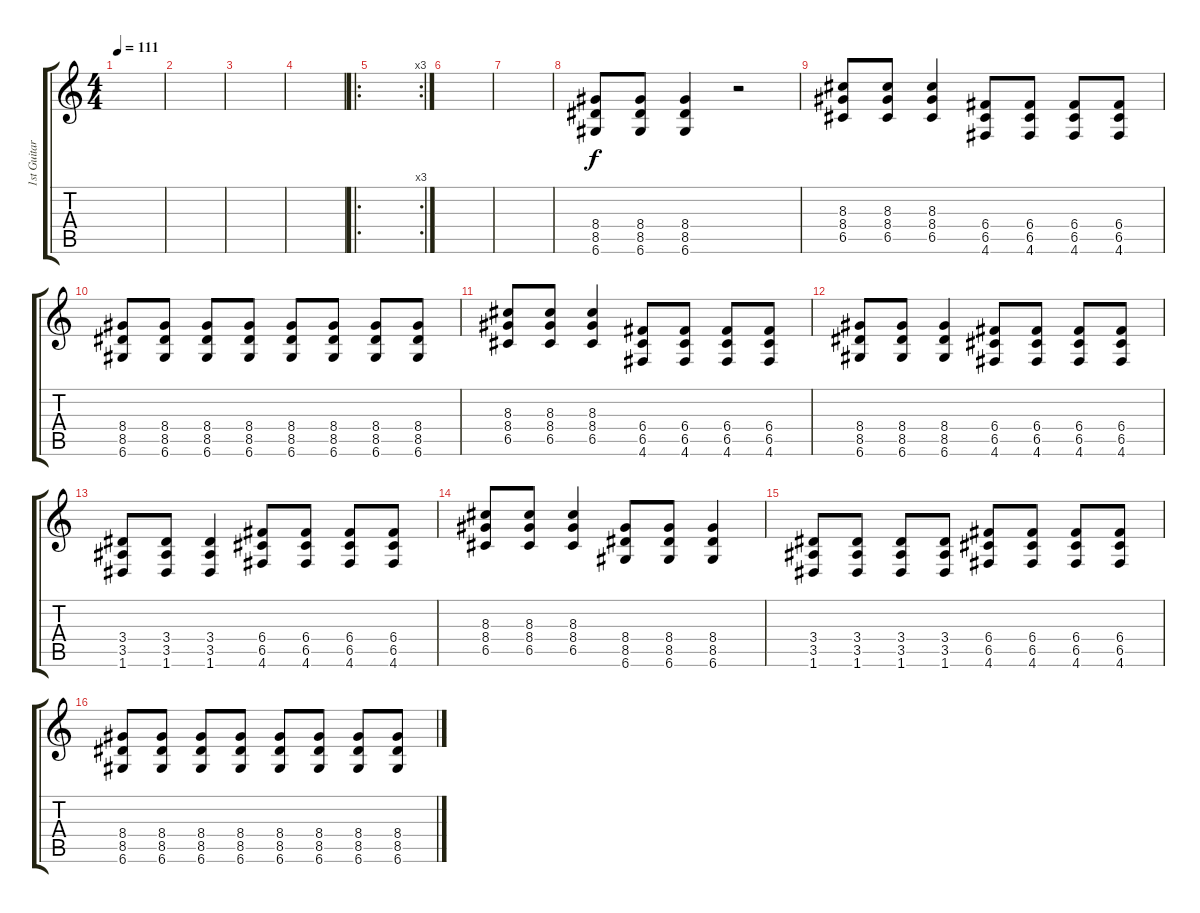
\track ("1st Guitar" "1st Guitar") {instrument distortionguitar}
\staff {score tabs}
\tuning (D4 A3 F3 C3 G2 D2) {hide}
\ts (4 4)
\tempo 111
\clef g2
\ks c
|
|
|
|
\ro
\rc 3
|
|
|
(8.4 8.5 6.6).8 (8.4 8.5 6.6).8 (8.4 8.5 6.6).4 r.2 |
(8.3 8.4 6.5).8 (8.3 8.4 6.5).8 (8.3 8.4 6.5).4 (6.4 6.5 4.6).8 (6.4 6.5 4.6).8 (6.4 6.5 4.6).8 (6.4 6.5 4.6).8 |
(8.4 8.5 6.6).8 (8.4 8.5 6.6).8 (8.4 8.5 6.6).8 (8.4 8.5 6.6).8 (8.4 8.5 6.6).8 (8.4 8.5 6.6).8 (8.4 8.5 6.6).8 (8.4 8.5 6.6).8 |
(8.3 8.4 6.5).8 (8.3 8.4 6.5).8 (8.3 8.4 6.5).4 (6.4 6.5 4.6).8 (6.4 6.5 4.6).8 (6.4 6.5 4.6).8 (6.4 6.5 4.6).8 |
(8.4 8.5 6.6).8 (8.4 8.5 6.6).8 (8.4 8.5 6.6).4 (6.4 6.5 4.6).8 (6.4 6.5 4.6).8 (6.4 6.5 4.6).8 (6.4 6.5 4.6).8 |
(3.4 3.5 1.6).8 (3.4 3.5 1.6).8 (3.4 3.5 1.6).4 (6.4 6.5 4.6).8 (6.4 6.5 4.6).8 (6.4 6.5 4.6).8 (6.4 6.5 4.6).8 |
(8.3 8.4 6.5).8 (8.3 8.4 6.5).8 (8.3 8.4 6.5).4 (8.4 8.5 6.6).8 (8.4 8.5 6.6).8 (8.4 8.5 6.6).4 |
(3.4 3.5 1.6).8 (3.4 3.5 1.6).8 (3.4 3.5 1.6).8 (3.4 3.5 1.6).8 (6.4 6.5 4.6).8 (6.4 6.5 4.6).8 (6.4 6.5 4.6).8 (6.4 6.5 4.6).8 |
(8.4 8.5 6.6).8 (8.4 8.5 6.6).8 (8.4 8.5 6.6).8 (8.4 8.5 6.6).8 (8.4 8.5 6.6).8 (8.4 8.5 6.6).8 (8.4 8.5 6.6).8 (8.4 8.5 6.6).8
